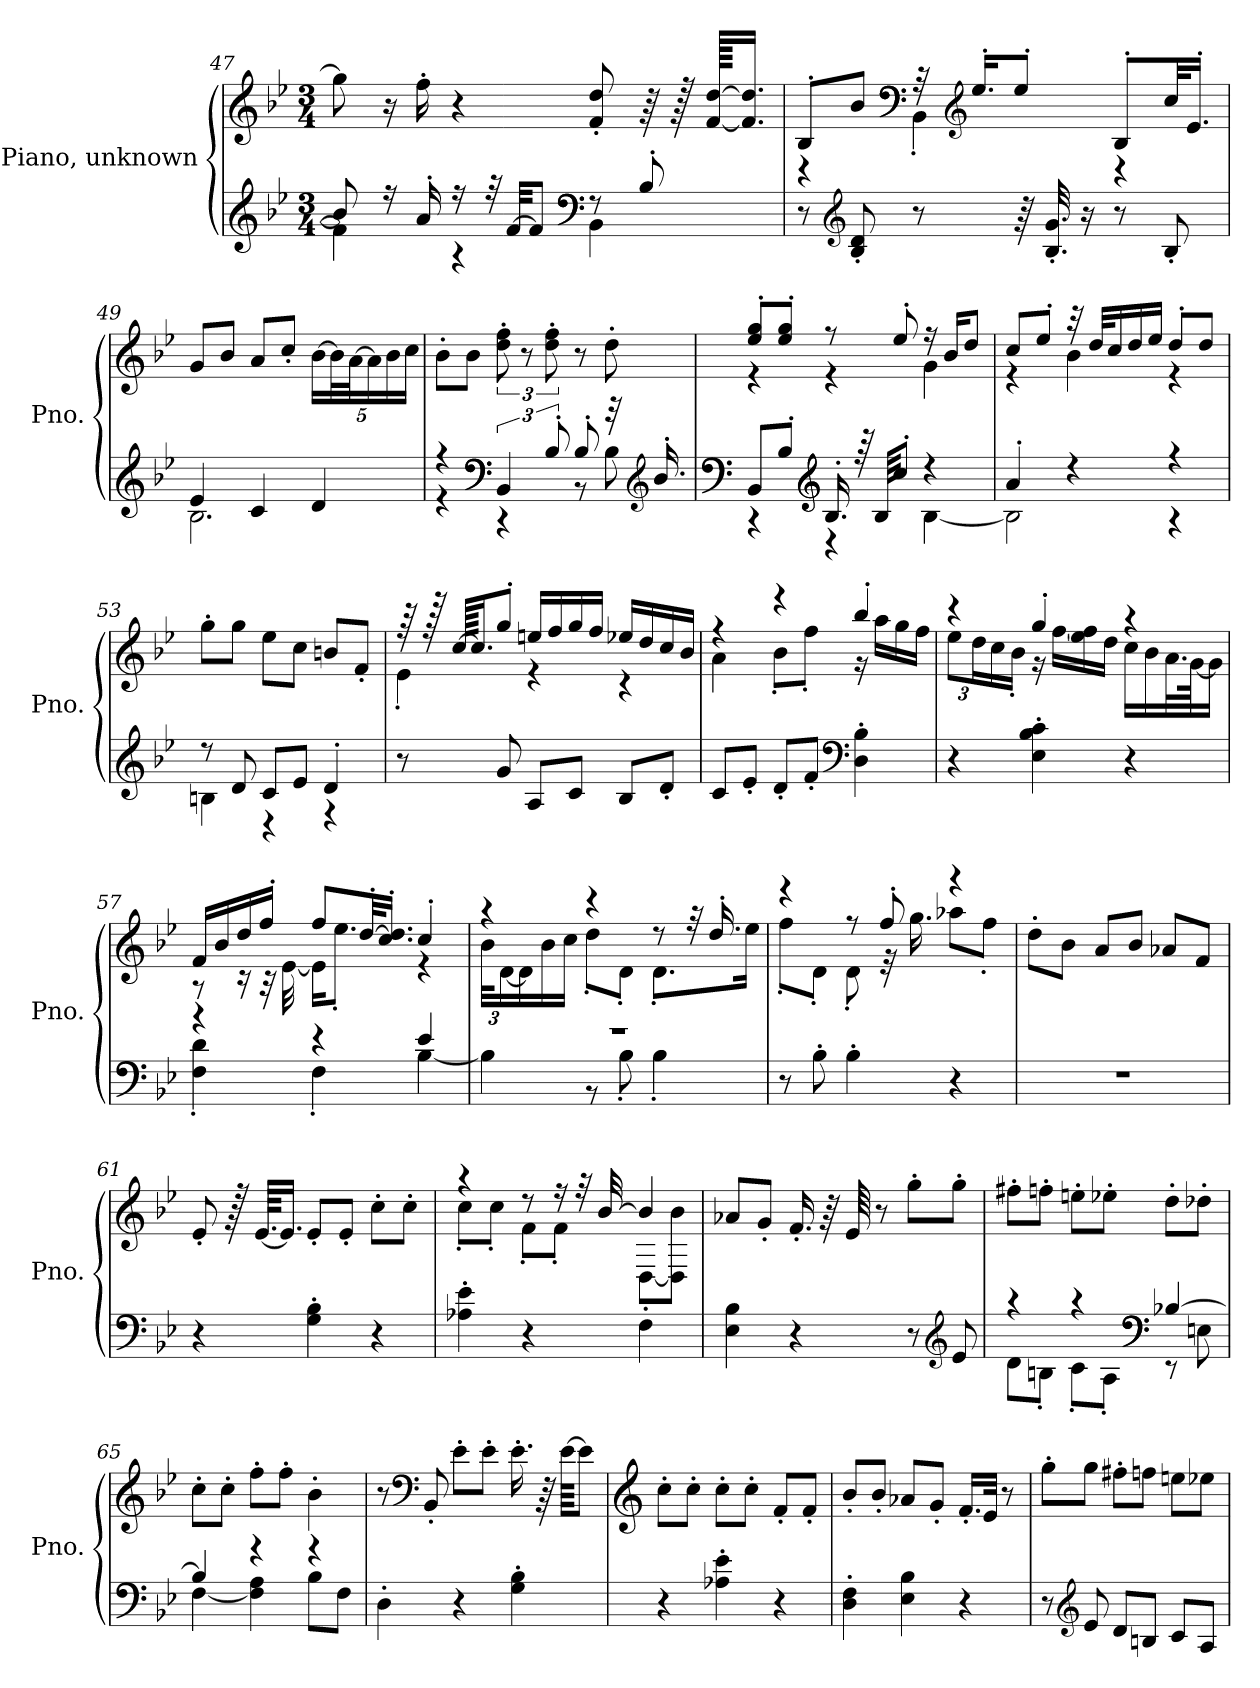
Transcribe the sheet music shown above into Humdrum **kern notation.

**kern	**kern
*part1	*part1
*staff2	*staff1
*I"Piano, unknown	*
*I'Pno.	*
!!LO:LB:g=z
*clefG2	*clefG2
*k[b-e-]	*k[b-e-]
*M3/4	*M3/4
=47	=47
*^	*
8b-/]	4f\]	8gg\]
16r	.	16r
16a'/	.	16ff'\
16r	4r	4r
32r	.	.
[32f/KKL	.	.
8f/J]	.	.
*clefF4	*	*
8r	4BB-\	8f/' 8dd/'
8B-'/	.	64r
.	.	128r
.	.	[128f/ [128dd/KKKLL
.	.	16.f/] 16.dd/]JJ
*v	*v	*
=48	=48
*	*^
8r	8B-'/L	4r
*clefG2	*	*
8B-/' 8d/'	8b-/J	.
*	*clefF4	*
8r	32r	4BB-'\
*	*clefG2	*
.	16.ee-'/KL	.
64r	8ee-'/J	.
32.B-/' 32.g/'	.	.
16r	.	.
8r	8B-'/L	4r
8B-'/	32cc/KL	.
.	16.e-'/JJ	.
*	*v	*v
=49	=49
*^	*
4e-/	2.B-\	8g/L
.	.	8b-/J
4c/	.	8a/L
.	.	8cc'/J
*	*	*Xbrackettup
4d/	.	[20b-\LL
.	.	40b-\L]
.	.	[40a\J
.	.	20a\]
.	.	20b-\
.	.	20cc\JJ
!!LO:LB:g=z
=50	=50	=50
4r	4r	8b-'\L
.	.	8b-\J
*clefF4	*	*
*	*	*brackettup
6BB-/	4r	12dd\' 12ff\'
.	.	12r
12B-'/	.	12dd\' 12ff\'
8B-'/	8r	8r
32r	8B-\	8dd'\
*clefG2	*	*
16.b-'/	.	.
=51	=51	=51
*clefF4	*	*
*	*	*^
8BB-/L	4r	8ee-/' 8gg/'L	4r
8B-'/J	.	8ee-/' 8gg/'J	.
*clefG2	*	*	*
16.B-'/	4r	8r	4r
64r	.	.	.
64B-/KKKL	.	.	.
8cc'/J	.	8ee-'/	.
4r	[4B-\	16r	4g\
.	.	16b-/KL	.
.	.	8dd/J	.
=52	=52	=52	=52
4a'/	2B-\]	8cc/L	4r
.	.	8ee-'/J	.
4r	.	32r	4b-\
.	.	32dd/KLL	.
.	.	16cc/	.
.	.	16dd/	.
.	.	16ee-/JJ	.
4r	4r	8dd'/L	4r
.	.	8dd/J	.
*	*	*v	*v
=53	=53	=53
8r	4Bn\	8gg'\L
8d/	.	8gg\J
8c/L	4r	8ee-\L
8e-/J	.	8cc\J
4d'/	4r	8bn/L
.	.	8f'/J
*v	*v	*
!!LO:LB:g=z
=54	=54
*	*^
8r	64r	4e-'\
.	128r	.
.	[128cc/KKKLL	.
.	16.cc/J]	.
8g/	8gg'/J	.
8A/L	16een/LL	4r
.	16ff/	.
8c/J	16gg/	.
.	16ff/JJ	.
8B-/L	16ee-X/LL	4r
.	16dd/	.
8d'/J	16cc/	.
.	16b-/JJ	.
=55	=55	=55
8c/L	4r	4a\
8e-'/J	.	.
8d'/L	4r	8b-'\L
8f'/J	.	8ff'\J
*clefF4	*	*
4D\' 4B-\'	4bb-'/	16r
.	.	16aa\LL
.	.	16gg\
.	.	16ff\JJ
=56	=56	=56
*	*	*Xbrackettup
4r	4r	12ee-\L
.	.	24dd\L
.	.	16cc\
.	.	16b-'\JJ
4E-\' 4B-\' 4c\'	4gg'/	16r
.	.	[16ff\LL
.	.	16ee-\ 16ff\]
.	.	16dd\JJ
4r	4r	16cc\LL
.	.	16b-\
.	.	32.a\L
.	.	[64g\JK
.	.	16g\JJ]
!!LO:LB:g=z	!!
=57	=57	=57
*^	*	*
4r	4F\' 4d\'	16f/LL	8r
.	.	16b-/	.
.	.	16dd/	16r
.	.	16ff'/JJ	32r
.	.	.	[32e-\
4r	4F'\	8ff/L	16e-\KL]
.	.	.	8.ee-'\J
.	.	[32dd'/KL	.
.	.	16.cc/' 16.dd/]'JJ	.
4e-/	[4B-\	4cc'/	4r
=58	=58	=58	=58
2.r	4B-\]	4r	48b-\KLL
.	.	.	[24d\
.	.	.	16d\]
.	.	.	16b-\
.	.	.	16cc\JJ
.	8r	4r	8dd'\L
.	8B-'\	.	8d'\J
.	4B-'\	8r	8.d'\L
.	.	32r	.
.	.	16.dd'/	.
.	.	.	16ee-\Jk
*v	*v	*	*
=59	=59	=59
8r	4r	8ff'\L
8B-'\	.	8d'\J
4B-'\	8r	8d'\
.	8ff'/	32r
.	.	16.gg\
4r	4r	8aa-X\L
.	.	8ff'\J
*	*v	*v
=60	=60
2.r	8dd'\L
.	8b-\J
.	8a/L
.	8b-/J
.	8a-X/L
.	8f/J
!!LO:PB:g=z
=61	=61
4r	8e-'/
.	128r
.	[64.e-/KKLL
.	16.e-/JJ]
4G\' 4B-\'	8e-'/L
.	8e-'/J
4r	8cc'\L
.	8cc'\J
=62	=62
*	*^
4A-X\' 4e-\'	4r	8cc'\L
.	.	8cc'\J
4r	8r	8f'\L
.	16r	8f'\J
.	32r	.
.	[32b-/	.
4F'\	4b-/]	[8D\L
.	.	8D\] 8b-\J
*	*v	*v
=63	=63
4E-\ 4B-\	8a-X/L
.	8g'/J
4r	16.f'/
.	64r
.	64e-/
.	8r
8r	8gg'\L
*clefG2	*
8e-/	8gg'\J
=64	=64
*^	*
4r	8d\L	8ff#X'\L
.	8Bn'\J	8ffn'\J
4r	8c'\L	8een'\L
.	8A'\J	8ee-X'\J
*clefF4	*	*
[4B-X/	8r	8dd'\L
.	8En\	8dd-X'\J
!!LO:LB:g=z
=65	=65	=65
4B-/]	[4F\	8cc'\L
.	.	8cc'\J
4r	4F\] 4A\	8ff'\L
.	.	8ff'\J
4r	8B-\L	4b-'\
.	8F\J	.
*v	*v	*
=66	=66
4D'\	8r
*	*clefF4
.	8BB-'/
4r	8e-'\L
.	8e-'\J
4G\' 4B-\'	16.e-'\
.	64r
.	[64e-\KKKL
.	8e-\J]
=67	=67
*	*clefG2
4r	8cc'\L
.	8cc'\J
4A-X\' 4e-\'	8cc'\L
.	8cc'\J
4r	8f'/L
.	8f'/J
=68	=68
4D\' 4F\'	8b-'/L
.	8b-'/J
4E-\ 4B-\	8a-X/L
.	8g'/J
4r	16.f'/LL
.	32e-/JJk
.	8r
!!LO:LB:g=z
=69	=69
8r	8gg'\L
*clefG2	*
8e-/	8gg\J
8d/L	8ff#X'\L
8Bn/J	8ffn\J
8c/L	8een\L
8A/J	8ee-X\J
=	=
*-	*-
